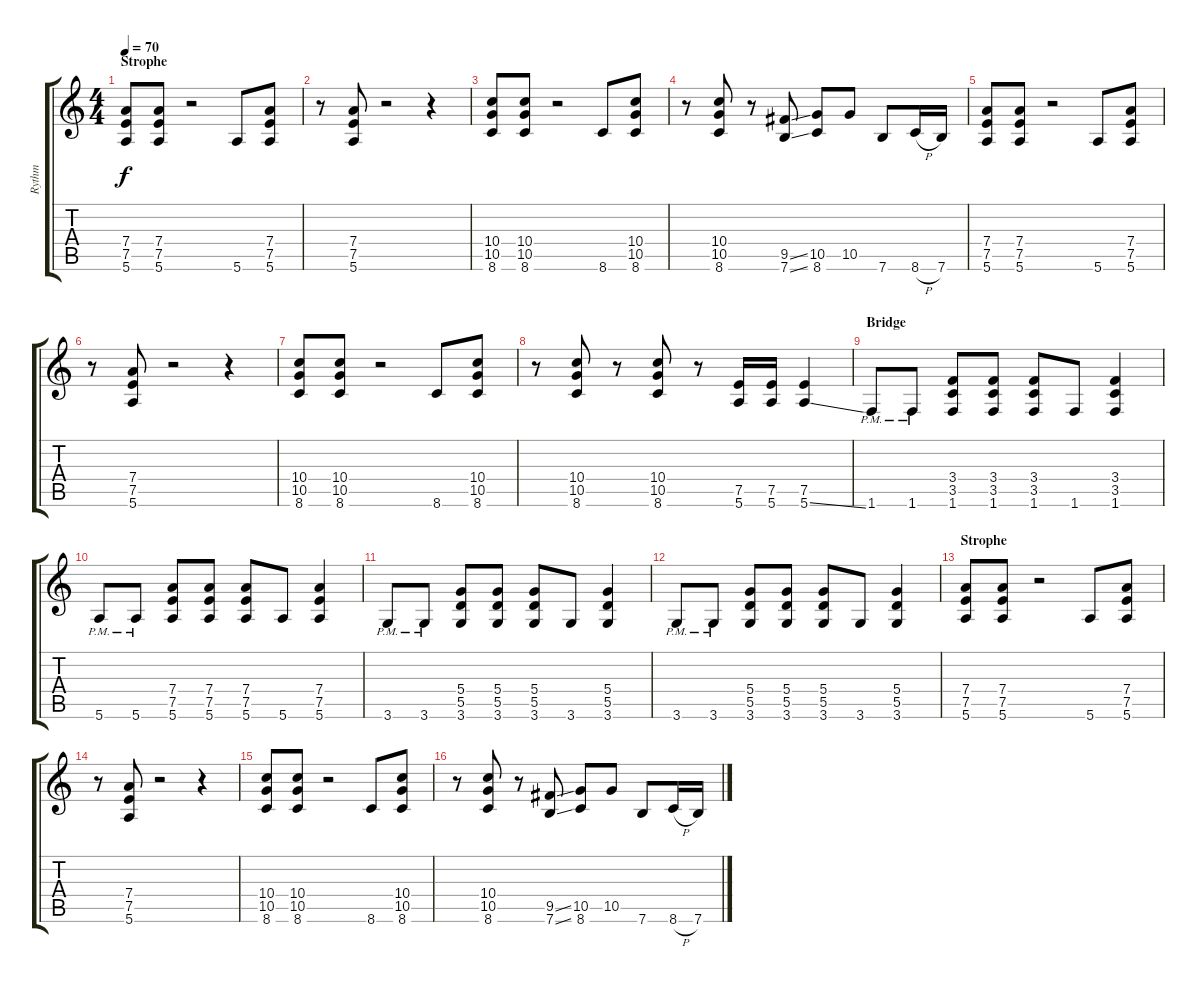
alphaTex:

\track ("Rythm" "Rythm") {instrument distortionguitar}
\staff {score tabs}
\tuning (E4 B3 G3 D3 A2 E2) {hide}
\ts (4 4)
\section ("" "Strophe")
\tempo 70
\clef g2
\ks c
(7.4 7.5 5.6).8{dy f} (7.4 7.5 5.6).8 r.2 5.6.8 (7.4 7.5 5.6).8 |
r.8 (7.4 7.5 5.6).8 r.2 r.4 |
(10.4 10.5 8.6).8 (10.4 10.5 8.6).8 r.2 8.6.8 (10.4 10.5 8.6).8 |
r.8 (10.4 10.5 8.6).8 r.8 (9.5{ss} 7.6{ss}).8 (10.5 8.6).8 10.5.8 7.6.8 8.6{h}.16 7.6.16 |
(7.4 7.5 5.6).8 (7.4 7.5 5.6).8 r.2 5.6.8 (7.4 7.5 5.6).8 |
r.8 (7.4 7.5 5.6).8 r.2 r.4 |
(10.4 10.5 8.6).8 (10.4 10.5 8.6).8 r.2 8.6.8 (10.4 10.5 8.6).8 |
r.8 (10.4 10.5 8.6).8 r.8 (10.4 10.5 8.6).8 r.8 (7.5 5.6).16 (7.5 5.6).16 (7.5 5.6{ss}).4 |
\section ("" "Bridge")
1.6{pm}.8 1.6{pm}.8 (3.4 3.5 1.6).8 (3.4 3.5 1.6).8 (3.4 3.5 1.6).8 1.6.8 (3.4 3.5 1.6).4 |
5.6{pm}.8 5.6{pm}.8 (7.4 7.5 5.6).8 (7.4 7.5 5.6).8 (7.4 7.5 5.6).8 5.6.8 (7.4 7.5 5.6).4 |
3.6{pm}.8 3.6{pm}.8 (5.4 5.5 3.6).8 (5.4 5.5 3.6).8 (5.4 5.5 3.6).8 3.6.8 (5.4 5.5 3.6).4 |
3.6{pm}.8 3.6{pm}.8 (5.4 5.5 3.6).8 (5.4 5.5 3.6).8 (5.4 5.5 3.6).8 3.6.8 (5.4 5.5 3.6).4 |
\section ("" "Strophe")
(7.4 7.5 5.6).8 (7.4 7.5 5.6).8 r.2 5.6.8 (7.4 7.5 5.6).8 |
r.8 (7.4 7.5 5.6).8 r.2 r.4 |
(10.4 10.5 8.6).8 (10.4 10.5 8.6).8 r.2 8.6.8 (10.4 10.5 8.6).8 |
r.8 (10.4 10.5 8.6).8 r.8 (9.5{ss} 7.6{ss}).8 (10.5 8.6).8 10.5.8 7.6.8 8.6{h}.16 7.6.16
